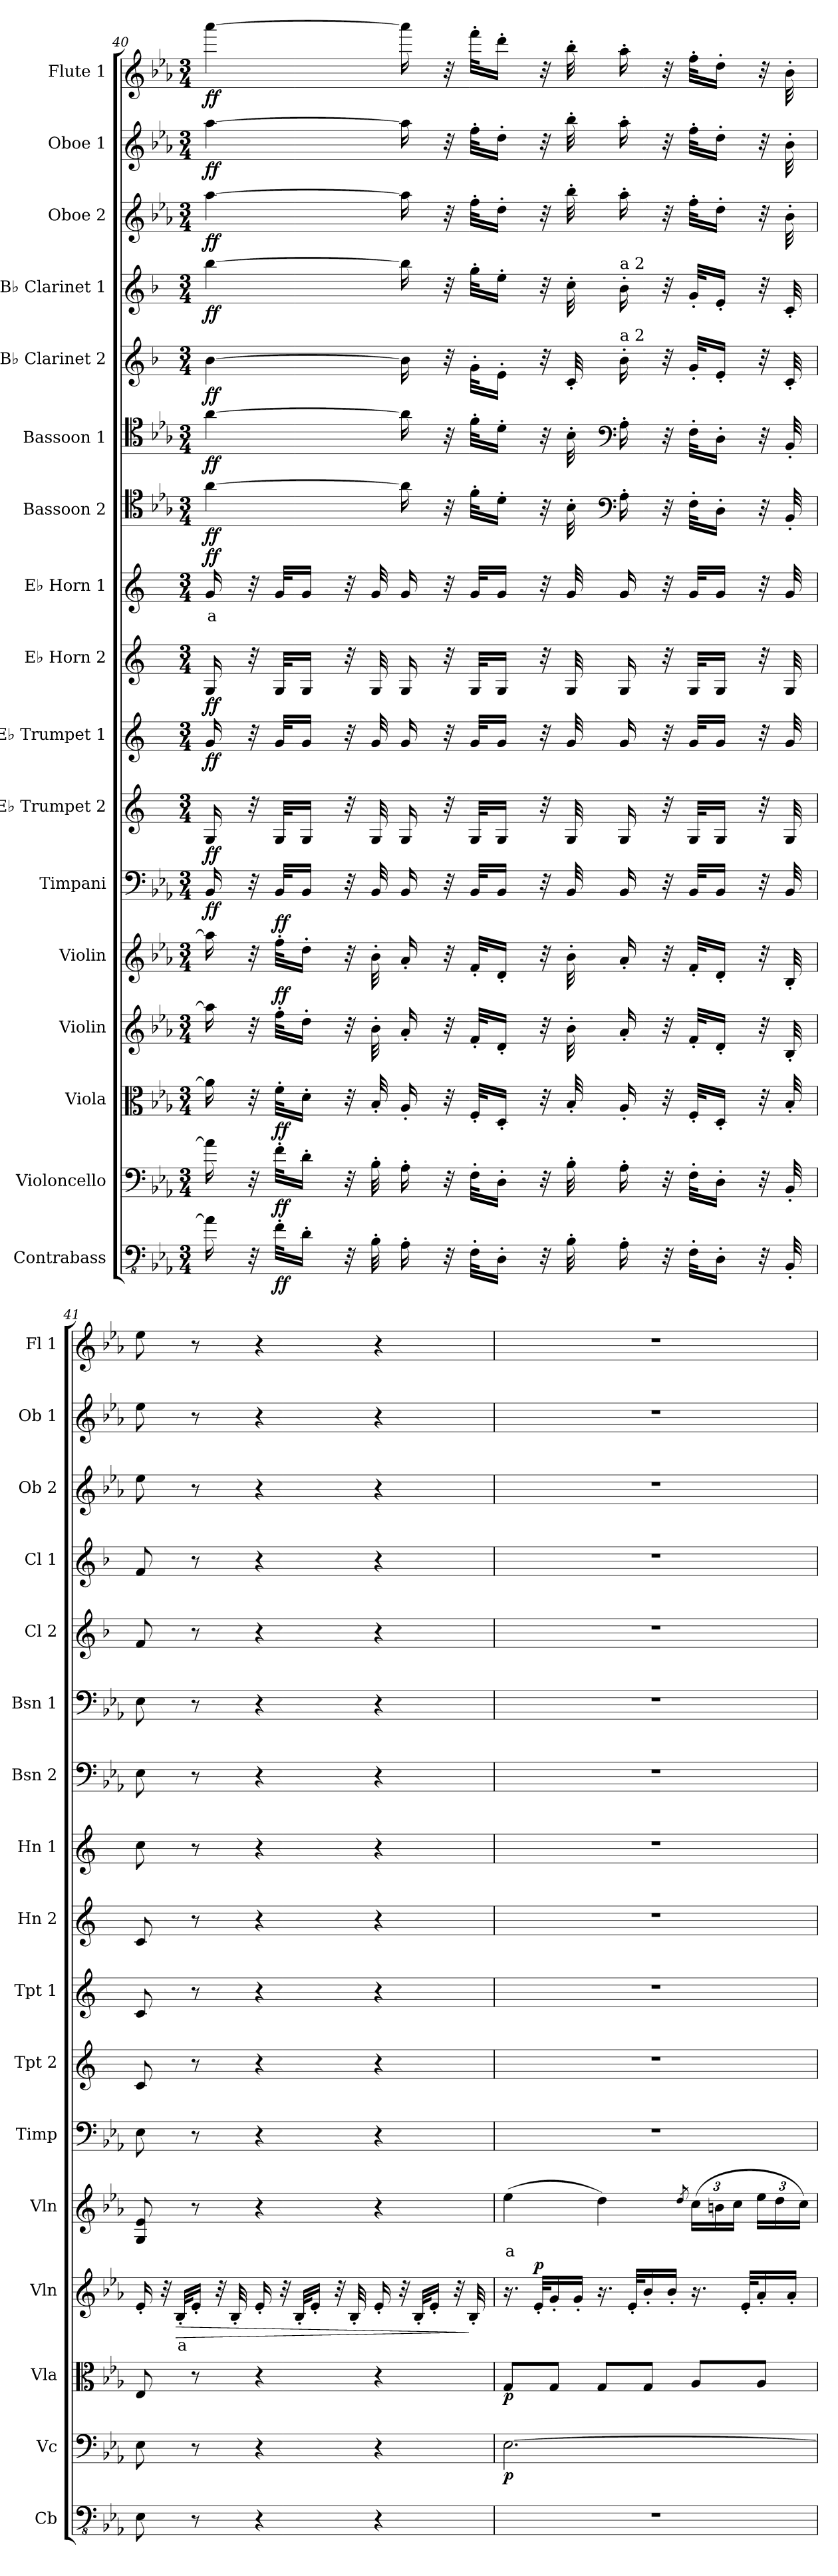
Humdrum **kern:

**kern	**dynam	**kern	**dynam	**kern	**dynam	**kern	**text	**dynam	**kern	**text	**dynam	**kern	**dynam	**kern	**dynam	**kern	**dynam	**kern	**dynam	**kern	**text	**dynam	**kern	**dynam	**kern	**dynam	**kern	**dynam	**kern	**dynam	**kern	**dynam	**kern	**dynam	**kern	**dynam
*part17	*part17	*part16	*part16	*part15	*part15	*part14	*part14	*part14	*part13	*part13	*part13	*part12	*part12	*part11	*part11	*part10	*part10	*part9	*part9	*part8	*part8	*part8	*part7	*part7	*part6	*part6	*part5	*part5	*part4	*part4	*part3	*part3	*part2	*part2	*part1	*part1
*staff17	*staff17	*staff16	*staff16	*staff15	*staff15	*staff14	*staff14	*staff14	*staff13	*staff13	*staff13	*staff12	*staff12	*staff11	*staff11	*staff10	*staff10	*staff9	*staff9	*staff8	*staff8	*staff8	*staff7	*staff7	*staff6	*staff6	*staff5	*staff5	*staff4	*staff4	*staff3	*staff3	*staff2	*staff2	*staff1	*staff1
*I"Contrabass	*	*I"Violoncello	*	*I"Viola	*	*I"Violin	*	*	*I"Violin	*	*	*I"Timpani	*	*I"E♭ Trumpet 2	*	*I"E♭ Trumpet 1	*	*I"E♭ Horn 2	*	*I"E♭ Horn 1	*	*	*I"Bassoon 2	*	*I"Bassoon 1	*	*I"B♭ Clarinet 2	*	*I"B♭ Clarinet 1	*	*I"Oboe 2	*	*I"Oboe 1	*	*I"Flute 1	*
*I'Cb	*	*I'Vc	*	*I'Vla	*	*I'Vln	*	*	*I'Vln	*	*	*I'Timp	*	*I'Tpt 2	*	*I'Tpt 1	*	*I'Hn 2	*	*I'Hn 1	*	*	*I'Bsn 2	*	*I'Bsn 1	*	*I'Cl 2	*	*I'Cl 1	*	*I'Ob 2	*	*I'Ob 1	*	*I'Fl 1	*
*clefFv4	*	*clefF4	*	*clefC3	*	*clefG2	*	*	*clefG2	*	*	*clefF4	*	*clefG2	*	*clefG2	*	*clefG2	*	*clefG2	*	*	*clefC4	*	*clefC4	*	*clefG2	*	*clefG2	*	*clefG2	*	*clefG2	*	*clefG2	*
*	*	*	*	*	*	*	*	*	*	*	*	*	*	*ITrd-2c-3	*	*ITrd-2c-3	*	*ITrd5c9	*	*ITrd5c9	*	*	*	*	*	*	*ITrd1c2	*	*ITrd1c2	*	*	*	*	*	*	*
*k[b-e-a-]	*	*k[b-e-a-]	*	*k[b-e-a-]	*	*k[b-e-a-]	*	*	*k[b-e-a-]	*	*	*k[b-e-a-]	*	*k[b-e-a-]	*	*k[b-e-a-]	*	*k[b-e-a-]	*	*k[b-e-a-]	*	*	*k[b-e-a-]	*	*k[b-e-a-]	*	*k[b-e-a-]	*	*k[b-e-a-]	*	*k[b-e-a-]	*	*k[b-e-a-]	*	*k[b-e-a-]	*
*M3/4	*	*M3/4	*	*M3/4	*	*M3/4	*	*	*M3/4	*	*	*M3/4	*	*M3/4	*	*M3/4	*	*M3/4	*	*M3/4	*	*	*M3/4	*	*M3/4	*	*M3/4	*	*M3/4	*	*M3/4	*	*M3/4	*	*M3/4	*
=40	=40	=40	=40	=40	=40	=40	=40	=40	=40	=40	=40	=40	=40	=40	=40	=40	=40	=40	=40	=40	=40	=40	=40	=40	=40	=40	=40	=40	=40	=40	=40	=40	=40	=40	=40	=40
!	!	!	!	!	!	!	!	!	!	!	!	!	!LO:DY:b	!	!LO:DY:b	!	!LO:DY:b	!	!LO:DY:b	!	!LO:LY:b:color=#FF0000	!LO:DY:b	!	!LO:DY:b	!	!LO:DY:b	!	!LO:DY:b	!	!LO:DY:b	!	!LO:DY:b	!	!LO:DY:b	!	!LO:DY:b
16A-\]	.	16a-\]	.	16a-\]	.	16aa-\]	.	.	16aa-\]	.	.	16BB-/	ff	16B-/	ff	16b-/	ff	16BB-/	ff	16B-/	a	ff	[4a-\	ff	[4a-\	ff	[4a-\	ff	[4aa-\	ff	[4aa-\	ff	[4aa-\	ff	[4aaa-\	ff
32r	.	32r	.	32r	.	32r	.	.	32r	.	.	32r	.	32r	.	32r	.	32r	.	32r	.	.	.	.	.	.	.	.	.	.	.	.	.	.	.	.
!	!LO:DY:b	!	!LO:DY:b	!	!LO:DY:b	!	!	!LO:DY:b	!	!	!LO:DY:b	!	!	!	!	!	!	!	!	!	!	!	!	!	!	!	!	!	!	!	!	!	!	!	!	!
32F'\KLL	ff	32f'\KLL	ff	32f'\KLL	ff	32ff'\KLL	.	ff	32ff'\KLL	.	ff	32BB-/KLL	.	32B-/KLL	.	32b-/KLL	.	32BB-/KLL	.	32B-/KLL	.	.	.	.	.	.	.	.	.	.	.	.	.	.	.	.
16D'\JJ	.	16d'\JJ	.	16d'\JJ	.	16dd'\JJ	.	.	16dd'\JJ	.	.	16BB-/JJ	.	16B-/JJ	.	16b-/JJ	.	16BB-/JJ	.	16B-/JJ	.	.	.	.	.	.	.	.	.	.	.	.	.	.	.	.
32r	.	32r	.	32r	.	32r	.	.	32r	.	.	32r	.	32r	.	32r	.	32r	.	32r	.	.	.	.	.	.	.	.	.	.	.	.	.	.	.	.
32BB-'\	.	32B-'\	.	32B-'/	.	32b-'\	.	.	32b-'\	.	.	32BB-/	.	32B-/	.	32b-/	.	32BB-/	.	32B-/	.	.	.	.	.	.	.	.	.	.	.	.	.	.	.	.
16AA-'\	.	16A-'\	.	16A-'/	.	16a-'/	.	.	16a-'/	.	.	16BB-/	.	16B-/	.	16b-/	.	16BB-/	.	16B-/	.	.	16a-\]	.	16a-\]	.	16a-\]	.	16aa-\]	.	16aa-\]	.	16aa-\]	.	16aaa-\]	.
32r	.	32r	.	32r	.	32r	.	.	32r	.	.	32r	.	32r	.	32r	.	32r	.	32r	.	.	32r	.	32r	.	32r	.	32r	.	32r	.	32r	.	32r	.
32FF'\KLL	.	32F'\KLL	.	32F'/KLL	.	32f'/KLL	.	.	32f'/KLL	.	.	32BB-/KLL	.	32B-/KLL	.	32b-/KLL	.	32BB-/KLL	.	32B-/KLL	.	.	32f'\KLL	.	32f'\KLL	.	32f'\KLL	.	32ff'\KLL	.	32ff'\KLL	.	32ff'\KLL	.	32fff'\KLL	.
16DD'\JJ	.	16D'\JJ	.	16D'/JJ	.	16d'/JJ	.	.	16d'/JJ	.	.	16BB-/JJ	.	16B-/JJ	.	16b-/JJ	.	16BB-/JJ	.	16B-/JJ	.	.	16d'\JJ	.	16d'\JJ	.	16d'\JJ	.	16dd'\JJ	.	16dd'\JJ	.	16dd'\JJ	.	16ddd'\JJ	.
32r	.	32r	.	32r	.	32r	.	.	32r	.	.	32r	.	32r	.	32r	.	32r	.	32r	.	.	32r	.	32r	.	32r	.	32r	.	32r	.	32r	.	32r	.
32BB-'\	.	32B-'\	.	32B-'/	.	32b-'\	.	.	32b-'\	.	.	32BB-/	.	32B-/	.	32b-/	.	32BB-/	.	32B-/	.	.	32B-'\	.	32B-'\	.	32B-'/	.	32b-'\	.	32bb-'\	.	32bb-'\	.	32bb-'\	.
*	*	*	*	*	*	*	*	*	*	*	*	*	*	*	*	*	*	*	*	*	*	*	*clefF4	*	*clefF4	*	*	*	*	*	*	*	*	*	*	*
!	!	!	!	!	!	!	!	!	!	!	!	!	!	!	!	!	!	!	!	!	!	!	!	!	!	!	!	!	!LO:TX:a:t=a 2	!	!	!	!	!	!	!
!	!	!	!	!	!	!	!	!	!	!	!	!	!	!	!	!	!	!	!	!	!	!	!	!	!	!	!LO:TX:a:t=a 2	!	!	!	!	!	!	!	!	!
16AA-'\	.	16A-'\	.	16A-'/	.	16a-'/	.	.	16a-'/	.	.	16BB-/	.	16B-/	.	16b-/	.	16BB-/	.	16B-/	.	.	16A-'\	.	16A-'\	.	16a-'\	.	16a-'\	.	16aa-'\	.	16aa-'\	.	16aa-'\	.
32r	.	32r	.	32r	.	32r	.	.	32r	.	.	32r	.	32r	.	32r	.	32r	.	32r	.	.	32r	.	32r	.	32r	.	32r	.	32r	.	32r	.	32r	.
32FF'\KLL	.	32F'\KLL	.	32F'/KLL	.	32f'/KLL	.	.	32f'/KLL	.	.	32BB-/KLL	.	32B-/KLL	.	32b-/KLL	.	32BB-/KLL	.	32B-/KLL	.	.	32F'\KLL	.	32F'\KLL	.	32f'/KLL	.	32f'/KLL	.	32ff'\KLL	.	32ff'\KLL	.	32ff'\KLL	.
16DD'\JJ	.	16D'\JJ	.	16D'/JJ	.	16d'/JJ	.	.	16d'/JJ	.	.	16BB-/JJ	.	16B-/JJ	.	16b-/JJ	.	16BB-/JJ	.	16B-/JJ	.	.	16D'\JJ	.	16D'\JJ	.	16d'/JJ	.	16d'/JJ	.	16dd'\JJ	.	16dd'\JJ	.	16dd'\JJ	.
32r	.	32r	.	32r	.	32r	.	.	32r	.	.	32r	.	32r	.	32r	.	32r	.	32r	.	.	32r	.	32r	.	32r	.	32r	.	32r	.	32r	.	32r	.
32BBB-'/	.	32BB-'/	.	32B-'/	.	32B-'/	.	.	32B-'/	.	.	32BB-/	.	32B-/	.	32b-/	.	32BB-/	.	32B-/	.	.	32BB-'/	.	32BB-'/	.	32B-'/	.	32B-'/	.	32b-'\	.	32b-'\	.	32b-'\	.
!!LO:PB:g=z
=41	=41	=41	=41	=41	=41	=41	=41	=41	=41	=41	=41	=41	=41	=41	=41	=41	=41	=41	=41	=41	=41	=41	=41	=41	=41	=41	=41	=41	=41	=41	=41	=41	=41	=41	=41	=41
8EE-\	.	8E-\	.	8E-/	.	16e-'/	.	.	8G/ 8e-/	.	.	8E-\	.	8e-/	.	8e-/	.	8E-/	.	8e-\	.	.	8E-\	.	8E-\	.	8e-/	.	8e-/	.	8ee-\	.	8ee-\	.	8ee-\	.
.	.	.	.	.	.	32r	.	.	.	.	.	.	.	.	.	.	.	.	.	.	.	.	.	.	.	.	.	.	.	.	.	.	.	.	.	.
!	!	!	!	!	!	!	!LO:LY:b:color=#FF0000	!LO:HP:b	!	!	!	!	!	!	!	!	!	!	!	!	!	!	!	!	!	!	!	!	!	!	!	!	!	!	!	!
.	.	.	.	.	.	32B-'/KLL	a	>	.	.	.	.	.	.	.	.	.	.	.	.	.	.	.	.	.	.	.	.	.	.	.	.	.	.	.	.
8r	.	8r	.	8r	.	16e-'/JJ	.	.	8r	.	.	8r	.	8r	.	8r	.	8r	.	8r	.	.	8r	.	8r	.	8r	.	8r	.	8r	.	8r	.	8r	.
.	.	.	.	.	.	32r	.	.	.	.	.	.	.	.	.	.	.	.	.	.	.	.	.	.	.	.	.	.	.	.	.	.	.	.	.	.
.	.	.	.	.	.	32B-'/	.	.	.	.	.	.	.	.	.	.	.	.	.	.	.	.	.	.	.	.	.	.	.	.	.	.	.	.	.	.
4r	.	4r	.	4r	.	16e-'/	.	.	4r	.	.	4r	.	4r	.	4r	.	4r	.	4r	.	.	4r	.	4r	.	4r	.	4r	.	4r	.	4r	.	4r	.
.	.	.	.	.	.	32r	.	.	.	.	.	.	.	.	.	.	.	.	.	.	.	.	.	.	.	.	.	.	.	.	.	.	.	.	.	.
.	.	.	.	.	.	32B-'/KLL	.	.	.	.	.	.	.	.	.	.	.	.	.	.	.	.	.	.	.	.	.	.	.	.	.	.	.	.	.	.
.	.	.	.	.	.	16e-'/JJ	.	.	.	.	.	.	.	.	.	.	.	.	.	.	.	.	.	.	.	.	.	.	.	.	.	.	.	.	.	.
.	.	.	.	.	.	32r	.	.	.	.	.	.	.	.	.	.	.	.	.	.	.	.	.	.	.	.	.	.	.	.	.	.	.	.	.	.
.	.	.	.	.	.	32B-'/	.	.	.	.	.	.	.	.	.	.	.	.	.	.	.	.	.	.	.	.	.	.	.	.	.	.	.	.	.	.
4r	.	4r	.	4r	.	16e-'/	.	.	4r	.	.	4r	.	4r	.	4r	.	4r	.	4r	.	.	4r	.	4r	.	4r	.	4r	.	4r	.	4r	.	4r	.
.	.	.	.	.	.	32r	.	.	.	.	.	.	.	.	.	.	.	.	.	.	.	.	.	.	.	.	.	.	.	.	.	.	.	.	.	.
.	.	.	.	.	.	32B-'/KLL	.	.	.	.	.	.	.	.	.	.	.	.	.	.	.	.	.	.	.	.	.	.	.	.	.	.	.	.	.	.
.	.	.	.	.	.	16e-'/JJ	.	.	.	.	.	.	.	.	.	.	.	.	.	.	.	.	.	.	.	.	.	.	.	.	.	.	.	.	.	.
.	.	.	.	.	.	32r	.	.	.	.	.	.	.	.	.	.	.	.	.	.	.	.	.	.	.	.	.	.	.	.	.	.	.	.	.	.
.	.	.	.	.	.	32B-'/	.	]	.	.	.	.	.	.	.	.	.	.	.	.	.	.	.	.	.	.	.	.	.	.	.	.	.	.	.	.
=42	=42	=42	=42	=42	=42	=42	=42	=42	=42	=42	=42	=42	=42	=42	=42	=42	=42	=42	=42	=42	=42	=42	=42	=42	=42	=42	=42	=42	=42	=42	=42	=42	=42	=42	=42	=42
!	!	!	!LO:DY:b	!	!LO:DY:b	!	!	!	!	!LO:LY:b:color=#FF0000	!LO:DY:b	!	!	!	!	!	!	!	!	!	!	!	!	!	!	!	!	!	!	!	!	!	!	!	!	!
!	!	!	!	!	!	!	!	!	!	!	!LO:DY:n=1:b	!	!	!	!	!	!	!	!	!	!	!	!	!	!	!	!	!	!	!	!	!	!	!	!	!
2.r	.	[2.E-\	p	8G/L	p	16.r	.	.	(>4ee-\	a	p other-dynamics	2.r	.	2.r	.	2.r	.	2.r	.	2.r	.	.	2.r	.	2.r	.	2.r	.	2.r	.	2.r	.	2.r	.	2.r	.
!	!	!	!	!	!	!	!	!LO:DY:b	!	!	!	!	!	!	!	!	!	!	!	!	!	!	!	!	!	!	!	!	!	!	!	!	!	!	!	!
.	.	.	.	.	.	32e-'/KLL	.	p	.	.	.	.	.	.	.	.	.	.	.	.	.	.	.	.	.	.	.	.	.	.	.	.	.	.	.	.
.	.	.	.	8G/J	.	16g'/	.	.	.	.	.	.	.	.	.	.	.	.	.	.	.	.	.	.	.	.	.	.	.	.	.	.	.	.	.	.
.	.	.	.	.	.	16g'/JJ	.	.	.	.	.	.	.	.	.	.	.	.	.	.	.	.	.	.	.	.	.	.	.	.	.	.	.	.	.	.
.	.	.	.	8G/L	.	16.r	.	.	4dd\)	.	.	.	.	.	.	.	.	.	.	.	.	.	.	.	.	.	.	.	.	.	.	.	.	.	.	.
.	.	.	.	.	.	32e-'/KLL	.	.	.	.	.	.	.	.	.	.	.	.	.	.	.	.	.	.	.	.	.	.	.	.	.	.	.	.	.	.
.	.	.	.	8G/J	.	16b-'/	.	.	.	.	.	.	.	.	.	.	.	.	.	.	.	.	.	.	.	.	.	.	.	.	.	.	.	.	.	.
.	.	.	.	.	.	16b-'/JJ	.	.	.	.	.	.	.	.	.	.	.	.	.	.	.	.	.	.	.	.	.	.	.	.	.	.	.	.	.	.
.	.	.	.	.	.	.	.	.	8qdd/	.	.	.	.	.	.	.	.	.	.	.	.	.	.	.	.	.	.	.	.	.	.	.	.	.	.	.
*	*	*	*	*	*	*	*	*	*Xbrackettup	*	*	*	*	*	*	*	*	*	*	*	*	*	*	*	*	*	*	*	*	*	*	*	*	*	*	*
.	.	.	.	8A-/L	.	16.r	.	.	(>24cc\LL	.	.	.	.	.	.	.	.	.	.	.	.	.	.	.	.	.	.	.	.	.	.	.	.	.	.	.
.	.	.	.	.	.	.	.	.	24bn\	.	.	.	.	.	.	.	.	.	.	.	.	.	.	.	.	.	.	.	.	.	.	.	.	.	.	.
.	.	.	.	.	.	.	.	.	24cc\JJ	.	.	.	.	.	.	.	.	.	.	.	.	.	.	.	.	.	.	.	.	.	.	.	.	.	.	.
.	.	.	.	.	.	32e-'/KLL	.	.	.	.	.	.	.	.	.	.	.	.	.	.	.	.	.	.	.	.	.	.	.	.	.	.	.	.	.	.
.	.	.	.	8A-/J	.	16a-'/	.	.	24ee-\LL	.	.	.	.	.	.	.	.	.	.	.	.	.	.	.	.	.	.	.	.	.	.	.	.	.	.	.
.	.	.	.	.	.	.	.	.	24dd\	.	.	.	.	.	.	.	.	.	.	.	.	.	.	.	.	.	.	.	.	.	.	.	.	.	.	.
.	.	.	.	.	.	16a-'/JJ	.	.	.	.	.	.	.	.	.	.	.	.	.	.	.	.	.	.	.	.	.	.	.	.	.	.	.	.	.	.
.	.	.	.	.	.	.	.	.	24cc\JJ)	.	.	.	.	.	.	.	.	.	.	.	.	.	.	.	.	.	.	.	.	.	.	.	.	.	.	.
=	=	=	=	=	=	=	=	=	=	=	=	=	=	=	=	=	=	=	=	=	=	=	=	=	=	=	=	=	=	=	=	=	=	=	=	=
*-	*-	*-	*-	*-	*-	*-	*-	*-	*-	*-	*-	*-	*-	*-	*-	*-	*-	*-	*-	*-	*-	*-	*-	*-	*-	*-	*-	*-	*-	*-	*-	*-	*-	*-	*-	*-
